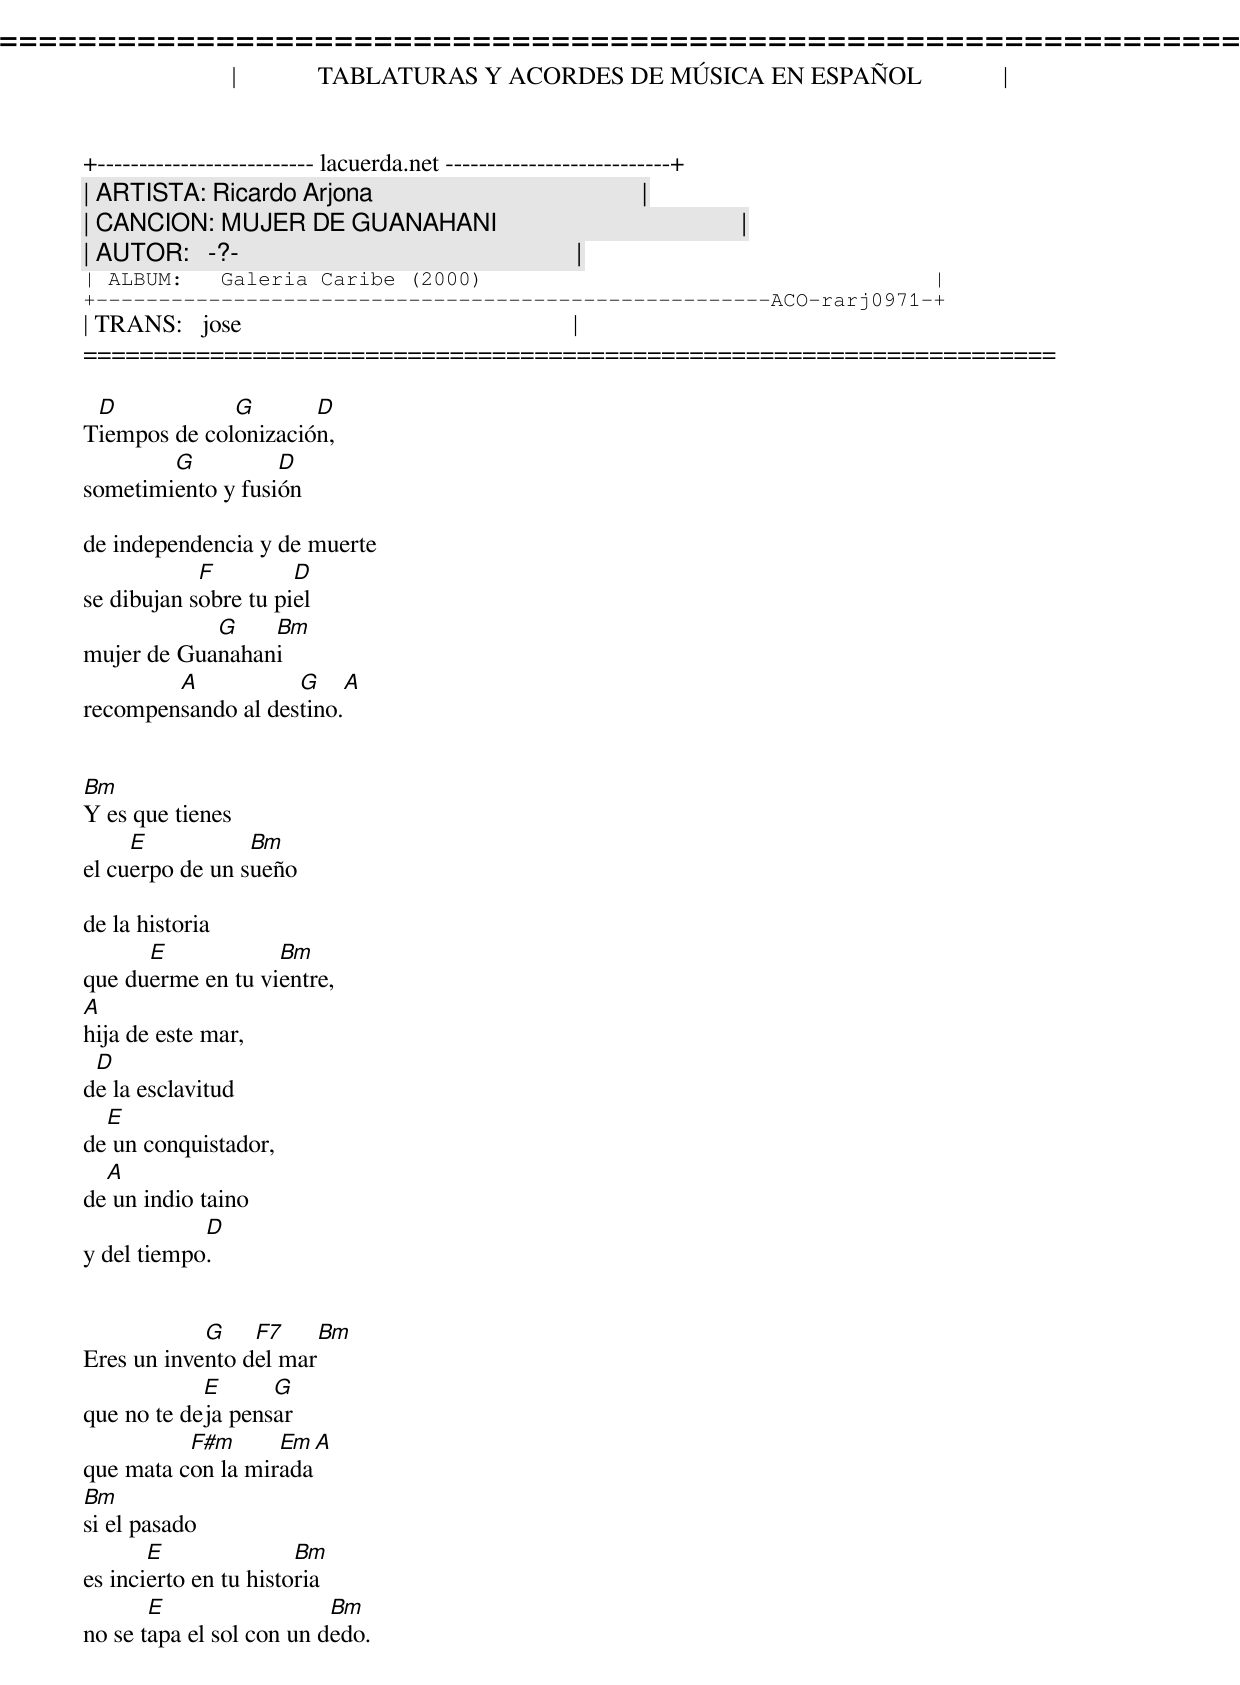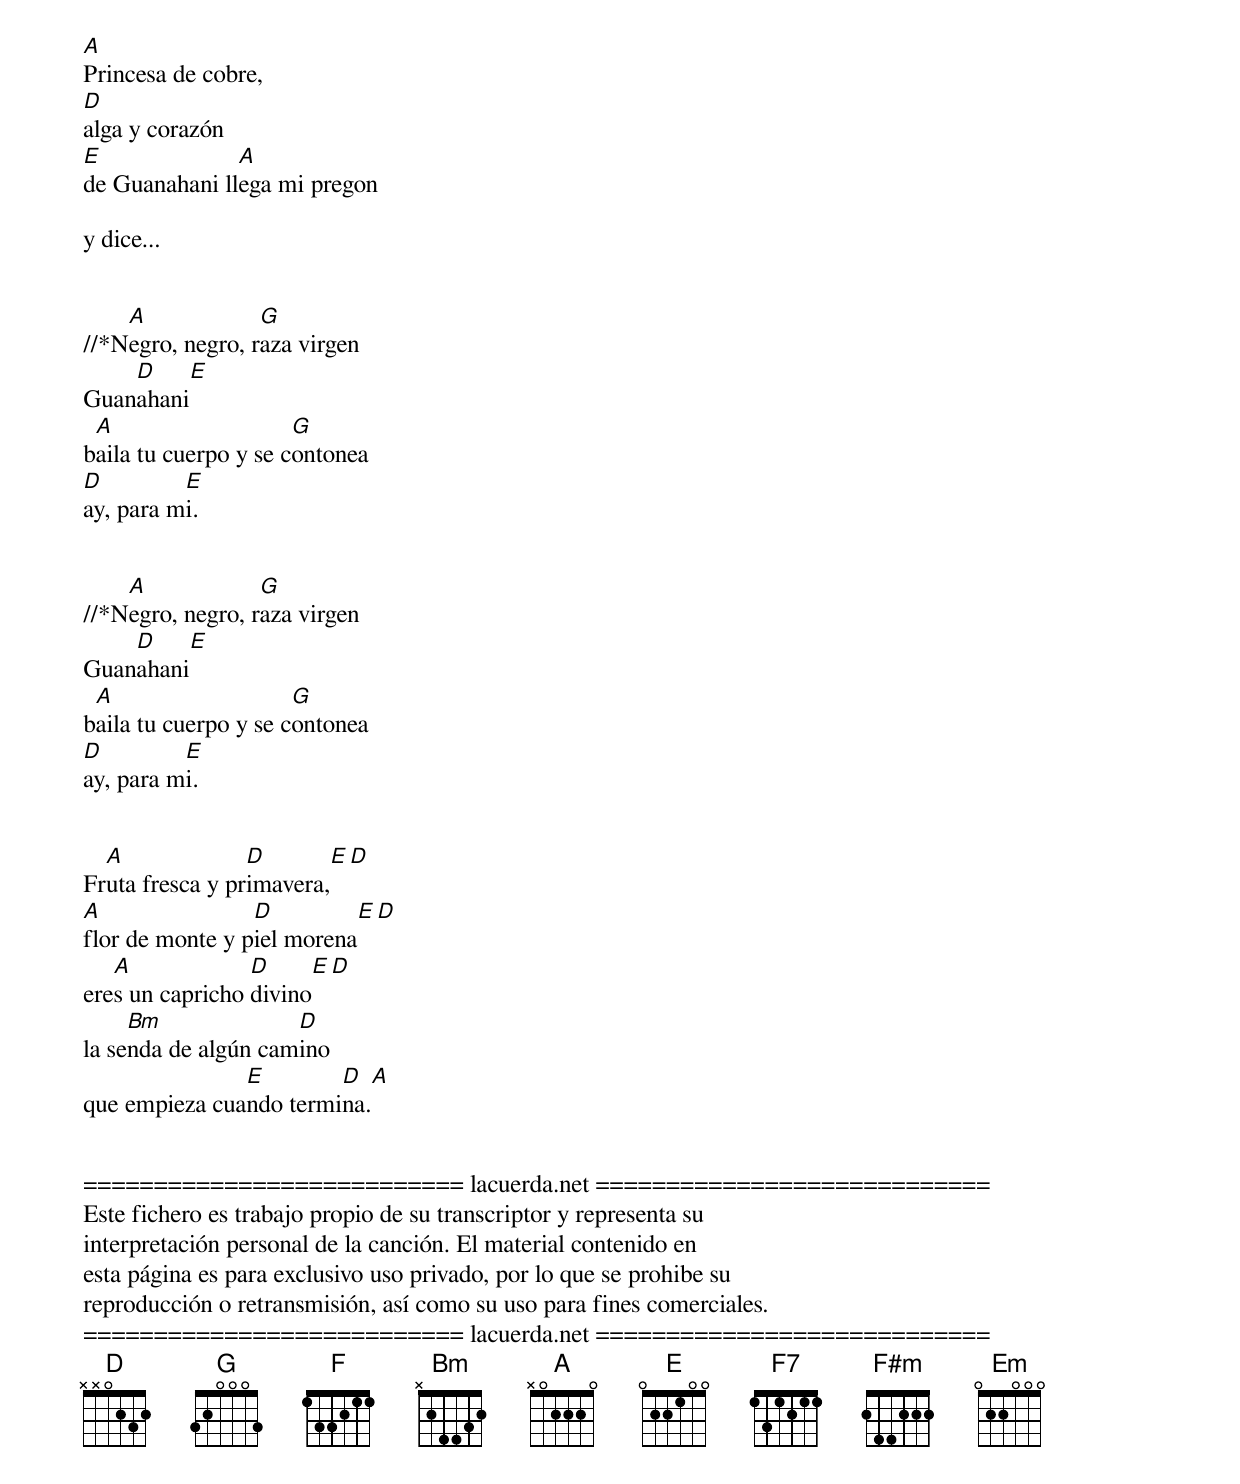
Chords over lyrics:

=====================================================================
|             TABLATURAS Y ACORDES DE MÚSICA EN ESPAÑOL             |
+-------------------------- lacuerda.net ---------------------------+
| ARTISTA: Ricardo Arjona                                           |
| CANCION: MUJER DE GUANAHANI                                       |
| AUTOR:   -?-                                                      |
| ALBUM:   Galeria Caribe (2000)                                    |
+------------------------------------------------------ACO-rarj0971-+
| TRANS:   jose                                                     |
=====================================================================

 D            G       D
Tiempos de colonización,
        G          D
sometimiento y fusión

de independencia y de muerte
            F         D
se dibujan sobre tu piel
            G    Bm
mujer de Guanahani
        A           G     A
recompensando al destino.


Bm
Y es que tienes
     E           Bm
el cuerpo de un sueño

de la historia
      E            Bm
que duerme en tu vientre,
A
hija de este mar,
 D
de la esclavitud
  E
de un conquistador,
  A
de un indio taino
            D
y del tiempo.


            G    F7    Bm
Eres un invento del mar
            E      G
que no te deja pensar
          F#m      Em    A
que mata con la mirada
Bm
si el pasado
       E               Bm
es incierto en tu historia
       E                  Bm
no se tapa el sol con un dedo.


A
Princesa de cobre,
D
alga y corazón
E              A
de Guanahani llega mi pregon

y dice...


    A             G
//*Negro, negro, raza virgen
    D    E
Guanahani
 A                    G
baila tu cuerpo y se contonea
D         E
ay, para mi.


    A             G
//*Negro, negro, raza virgen
    D    E
Guanahani
 A                    G
baila tu cuerpo y se contonea
D         E
ay, para mi.


  A              D       E  D
Fruta fresca y primavera,
A                D         E   D
flor de monte y piel morena
   A             D       E  D
eres un capricho divino
     Bm              D
la senda de algún camino
               E        D   A
que empieza cuando termina.


=========================== lacuerda.net ============================
Este fichero es trabajo propio de su transcriptor y representa su
interpretación personal de la canción. El material contenido en
esta página es para exclusivo uso privado, por lo que se prohibe su
reproducción o retransmisión, así como su uso para fines comerciales.
=========================== lacuerda.net ============================
